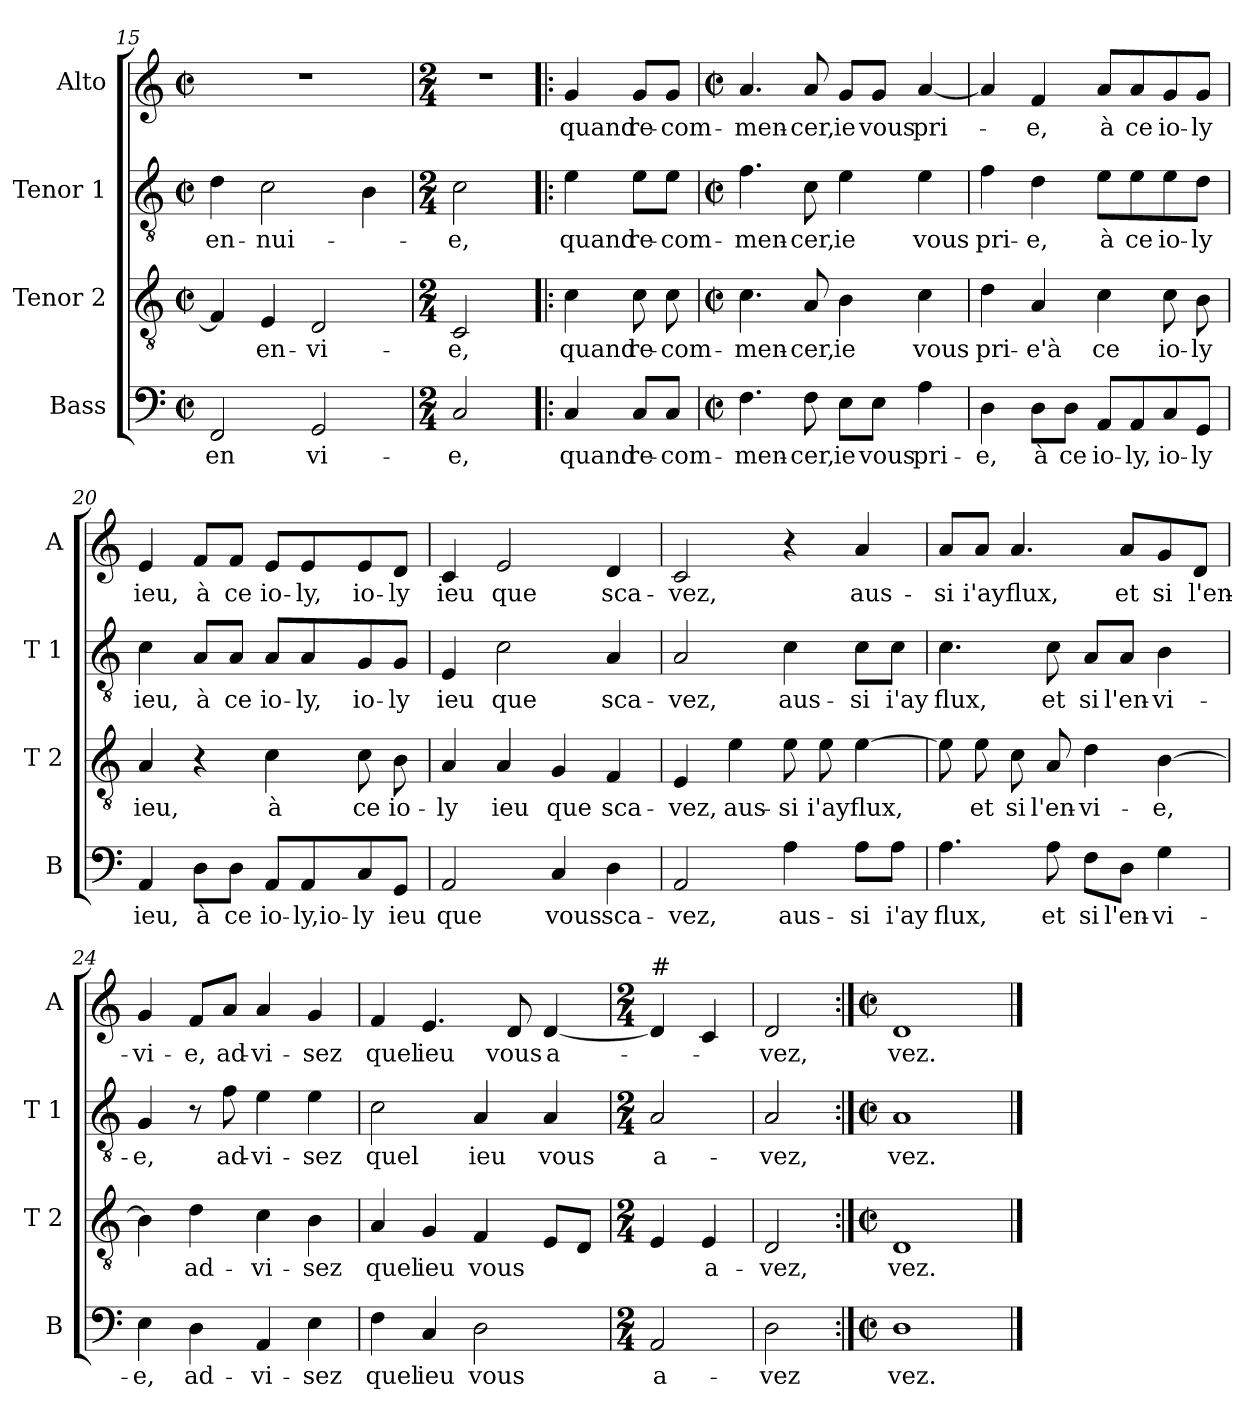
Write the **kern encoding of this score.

**kern	**text	**kern	**text	**kern	**text	**kern	**text
*part4	*part4	*part3	*part3	*part2	*part2	*part1	*part1
*staff4	*staff4	*staff3	*staff3	*staff2	*staff2	*staff1	*staff1
*I"Bass	*	*I"Tenor 2	*	*I"Tenor 1	*	*I"Alto	*
*I'B	*	*I'T 2	*	*I'T 1	*	*I'A	*
*clefF4	*	*clefGv2	*	*clefGv2	*	*clefG2	*
*k[]	*	*k[]	*	*k[]	*	*k[]	*
*C:	*	*C:	*	*C:	*	*C:	*
*M2/2	*	*M2/2	*	*M2/2	*	*M2/2	*
*met(c|)	*	*met(c|)	*	*met(c|)	*	*met(c|)	*
=15	=15	=15	=15	=15	=15	=15	=15
!	!LO:LY:b	!	!	!	!LO:LY:b	!	!
2FF/	en	4F/]	.	4d\	en-	1r	.
!	!	!	!LO:LY:b	!	!LO:LY:b	!	!
.	.	4E/	en-	2c\	-nui-	.	.
!	!LO:LY:b	!	!LO:LY:b	!	!	!	!
2GG/	vi-	2D/	-vi-	.	.	.	.
.	.	.	.	4B\	.	.	.
=16	=16	=16	=16	=16	=16	=16	=16
*M2/4	*	*M2/4	*	*M2/4	*	*M2/4	*
!	!LO:LY:b	!	!LO:LY:b	!	!LO:LY:b	!	!
2C/	-e,	2C/	-e,	2c\	-e,	2r	.
!!LO:LB:g=z
=17!|:	=17!|:	=17!|:	=17!|:	=17!|:	=17!|:	=17!|:	=17!|:
!	!LO:LY:b	!	!LO:LY:b	!	!LO:LY:b	!	!LO:LY:b
4C/	quand	4c\	quand	4e\	quand	4g/	quand
!	!LO:LY:b	!	!LO:LY:b	!	!LO:LY:b	!	!LO:LY:b
8C/L	re-	8c\	re-	8e\L	re-	8g/L	re-
!	!LO:LY:b	!	!LO:LY:b	!	!LO:LY:b	!	!LO:LY:b
8C/J	-com-	8c\	-com-	8e\J	-com-	8g/J	-com-
=18	=18	=18	=18	=18	=18	=18	=18
*M2/2	*	*M2/2	*	*M2/2	*	*M2/2	*
*met(c|)	*	*met(c|)	*	*met(c|)	*	*met(c|)	*
!	!LO:LY:b	!	!LO:LY:b	!	!LO:LY:b	!	!LO:LY:b
4.F\	-men-	4.c\	-men-	4.f\	-men-	4.a/	-men-
!	!LO:LY:b	!	!LO:LY:b	!	!LO:LY:b	!	!LO:LY:b
8F\	-cer,	8A/	-cer,	8c\	-cer,	8a/	-cer,
!	!LO:LY:b	!	!LO:LY:b	!	!LO:LY:b	!	!LO:LY:b
8E\L	ie	4B\	ie	4e\	ie	8g/L	ie
!	!LO:LY:b	!	!	!	!	!	!LO:LY:b
8E\J	vous	.	.	.	.	8g/J	vous
!	!LO:LY:b	!	!LO:LY:b	!	!LO:LY:b	!	!LO:LY:b
4A\	pri-	4c\	vous	4e\	vous	[4a/	pri-
=19	=19	=19	=19	=19	=19	=19	=19
!	!LO:LY:b	!	!LO:LY:b	!	!LO:LY:b	!	!
4D\	-e,	4d\	pri-	4f\	pri-	4a/]	.
!	!LO:LY:b	!	!LO:LY:b	!	!LO:LY:b	!	!LO:LY:b
8D\L	à	4A/	-e'à	4d\	-e,	4f/	-e,
!	!LO:LY:b	!	!	!	!	!	!
8D\J	ce	.	.	.	.	.	.
!	!LO:LY:b	!	!LO:LY:b	!	!LO:LY:b	!	!LO:LY:b
8AA/L	io-	4c\	ce	8e\L	à	8a/L	à
!	!LO:LY:b	!	!	!	!LO:LY:b	!	!LO:LY:b
8AA/	-ly,	.	.	8e\	ce	8a/	ce
!	!LO:LY:b	!	!LO:LY:b	!	!LO:LY:b	!	!LO:LY:b
8C/	io-	8c\	io-	8e\	io-	8g/	io-
!	!LO:LY:b	!	!LO:LY:b	!	!LO:LY:b	!	!LO:LY:b
8GG/J	-ly	8B\	-ly	8d\J	-ly	8g/J	-ly
=20	=20	=20	=20	=20	=20	=20	=20
!	!LO:LY:b	!	!LO:LY:b	!	!LO:LY:b	!	!LO:LY:b
4AA/	ieu,	4A/	ieu,	4c\	ieu,	4e/	ieu,
!	!LO:LY:b	!	!	!	!LO:LY:b	!	!LO:LY:b
8D\L	à	4r	.	8A/L	à	8f/L	à
!	!LO:LY:b	!	!	!	!LO:LY:b	!	!LO:LY:b
8D\J	ce	.	.	8A/J	ce	8f/J	ce
!	!LO:LY:b	!	!LO:LY:b	!	!LO:LY:b	!	!LO:LY:b
8AA/L	io-	4c\	à	8A/L	io-	8e/L	io-
!	!LO:LY:b	!	!	!	!LO:LY:b	!	!LO:LY:b
8AA/	-ly,io-	.	.	8A/	-ly,	8e/	-ly,
!	!LO:LY:b	!	!LO:LY:b	!	!LO:LY:b	!	!LO:LY:b
8C/	-ly	8c\	ce	8G/	io-	8e/	io-
!	!LO:LY:b	!	!LO:LY:b	!	!LO:LY:b	!	!LO:LY:b
8GG/J	ieu	8B\	io-	8G/J	-ly	8d/J	-ly
!!LO:PB:g=z
=21	=21	=21	=21	=21	=21	=21	=21
!	!LO:LY:b	!	!LO:LY:b	!	!LO:LY:b	!	!LO:LY:b
2AA/	que	4A/	-ly	4E/	ieu	4c/	ieu
!	!	!	!LO:LY:b	!	!LO:LY:b	!	!LO:LY:b
.	.	4A/	ieu	2c\	que	2e/	que
!	!LO:LY:b	!	!LO:LY:b	!	!	!	!
4C/	vous	4G/	que	.	.	.	.
!	!LO:LY:b	!	!LO:LY:b	!	!LO:LY:b	!	!LO:LY:b
4D\	sca-	4F/	sca-	4A/	sca-	4d/	sca-
=22	=22	=22	=22	=22	=22	=22	=22
!	!LO:LY:b	!	!LO:LY:b	!	!LO:LY:b	!	!LO:LY:b
2AA/	-vez,	4E/	-vez,	2A/	-vez,	2c/	-vez,
!	!	!	!LO:LY:b	!	!	!	!
.	.	4e\	aus-	.	.	.	.
!	!LO:LY:b	!	!LO:LY:b	!	!LO:LY:b	!	!
4A\	aus-	8e\	-si	4c\	aus-	4r	.
!	!	!	!LO:LY:b	!	!	!	!
.	.	8e\	i'ay	.	.	.	.
!	!LO:LY:b	!	!LO:LY:b	!	!LO:LY:b	!	!LO:LY:b
8A\L	-si	[4e\	flux,	8c\L	-si	4a/	aus-
!	!LO:LY:b	!	!	!	!LO:LY:b	!	!
8A\J	i'ay	.	.	8c\J	i'ay	.	.
=23	=23	=23	=23	=23	=23	=23	=23
!	!LO:LY:b	!	!	!	!LO:LY:b	!	!LO:LY:b
4.A\	flux,	8e\]	.	4.c\	flux,	8a/L	-si
!	!	!	!LO:LY:b	!	!	!	!LO:LY:b
.	.	8e\	et	.	.	8a/J	i'ay
!	!	!	!LO:LY:b	!	!	!	!LO:LY:b
.	.	8c\	si	.	.	4.a/	flux,
!	!LO:LY:b	!	!LO:LY:b	!	!LO:LY:b	!	!
8A\	et	8A/	l'en-	8c\	et	.	.
!	!LO:LY:b	!	!LO:LY:b	!	!LO:LY:b	!	!
8F\L	si	4d\	-vi-	8A/L	si	.	.
!	!LO:LY:b	!	!	!	!LO:LY:b	!	!LO:LY:b
8D\J	l'en-	.	.	8A/J	l'en-	8a/L	et
!	!LO:LY:b	!	!LO:LY:b	!	!LO:LY:b	!	!LO:LY:b
4G\	-vi-	[4B\	-e,	4B\	-vi-	8g/	si
!	!	!	!	!	!	!	!LO:LY:b
.	.	.	.	.	.	8d/J	l'en-
=24	=24	=24	=24	=24	=24	=24	=24
!	!LO:LY:b	!	!	!	!LO:LY:b	!	!LO:LY:b
4E\	-e,	4B\]	.	4G/	-e,	4g/	-vi-
!	!LO:LY:b	!	!LO:LY:b	!	!	!	!LO:LY:b
4D\	ad-	4d\	ad-	8r	.	8f/L	-e,
!	!	!	!	!	!LO:LY:b	!	!LO:LY:b
.	.	.	.	8f\	ad-	8a/J	ad-
!	!LO:LY:b	!	!LO:LY:b	!	!LO:LY:b	!	!LO:LY:b
4AA/	-vi-	4c\	-vi-	4e\	-vi-	4a/	-vi-
!	!LO:LY:b	!	!LO:LY:b	!	!LO:LY:b	!	!LO:LY:b
4E\	-sez	4B\	-sez	4e\	-sez	4g/	-sez
!!LO:LB:g=z
=25	=25	=25	=25	=25	=25	=25	=25
!	!LO:LY:b	!	!LO:LY:b	!	!LO:LY:b	!	!LO:LY:b
4F\	quel	4A/	quel	2c\	quel	4f/	quel
!	!LO:LY:b	!	!LO:LY:b	!	!	!	!LO:LY:b
4C/	ieu	4G/	ieu	.	.	4.e/	ieu
!	!LO:LY:b	!	!LO:LY:b	!	!LO:LY:b	!	!
2D\	vous	4F/	vous	4A/	ieu	.	.
!	!	!	!	!	!	!	!LO:LY:b
.	.	.	.	.	.	8d/	vous
!	!	!	!	!	!LO:LY:b	!	!LO:LY:b
.	.	8E/L	.	4A/	vous	[4d/	a-
.	.	8D/J	.	.	.	.	.
=26	=26	=26	=26	=26	=26	=26	=26
*M2/4	*	*M2/4	*	*M2/4	*	*M2/4	*
!	!	!	!	!	!	!LO:TX:a:t=#	!
!	!LO:LY:b	!	!	!	!LO:LY:b	!	!
2AA/	a-	4E/	.	2A/	a-	4d/]	.
!	!	!	!LO:LY:b	!	!	!	!
.	.	4E/	a-	.	.	4c/	.
=27	=27	=27	=27	=27	=27	=27	=27
!	!LO:LY:b	!	!LO:LY:b	!	!LO:LY:b	!	!LO:LY:b
2D\	-vez	2D/	-vez,	2A/	-vez,	2d/	-vez,
=28:|!	=28:|!	=28:|!	=28:|!	=28:|!	=28:|!	=28:|!	=28:|!
*M2/2	*	*M2/2	*	*M2/2	*	*M2/2	*
*met(c|)	*	*met(c|)	*	*met(c|)	*	*met(c|)	*
!	!LO:LY:b	!	!LO:LY:b	!	!LO:LY:b	!	!LO:LY:b
1D	vez.	1D	vez.	1A	vez.	1d	vez.
==	==	==	==	==	==	==	==
*-	*-	*-	*-	*-	*-	*-	*-
